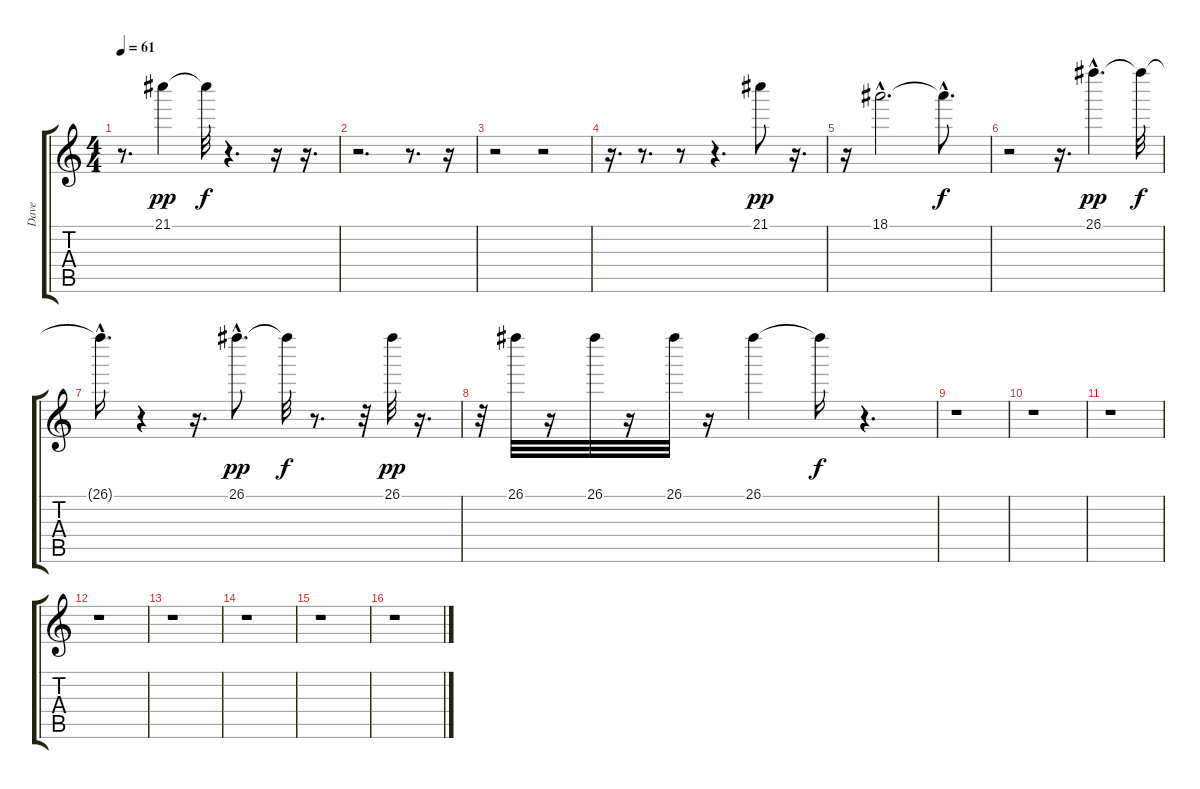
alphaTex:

\track ("Dave" "Dave") {instrument electricguitarjazz}
\staff {score tabs}
\tuning (E4 B3 G3 D3 A2 E2) {hide}
\ts (4 4)
\tempo 61
\clef g2
\ks c
r.8{d dy f} 21.1.4{dy pp} 21.1{t}.32{dy f} r.4{d} r.16 r.16{d} |
r.2{d} r.8{d} r.16 |
r.2 r.2 |
r.16{d} r.8{d} r.8 r.4{d} 21.1.8{dy pp} r.16{d} |
r.16 18.1{hac}.2{d} 18.1{hac t}.8{d dy f} |
r.2 r.16{d} 26.1{hac}.4{d dy pp} 26.1{t}.32{dy f} |
26.1{hac t}.16{d} r.4 r.16{d} 26.1{hac}.8{d dy pp} 26.1{t}.32{dy f} r.8{d} r.32 26.1.32{dy pp} r.16{d} |
r.32 26.1.32 r.16 26.1.32 r.16 26.1.32 r.16 26.1.4 26.1{t}.16{dy f} r.4{d} |
r.1 |
r.1 |
r.1 |
r.1 |
r.1 |
r.1 |
r.1 |
r.1
